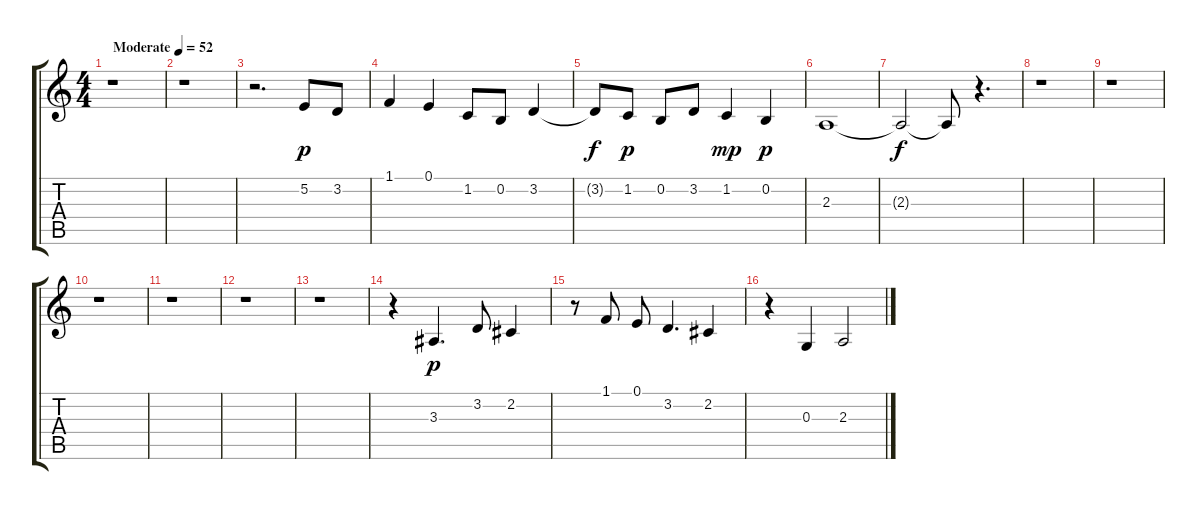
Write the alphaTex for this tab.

\track "" {instrument englishhorn}
\staff {score tabs}
\tuning (E4 B3 G3 D3 A2 E2) {hide}
\ts (4 4)
\tempo (52 "Moderate")
\clef g2
\ks c
r.1{dy p instrument englishhorn} |
r.1 |
r.2{d} 5.2.8 3.2.8 |
1.1.4 0.1.4 1.2.8 0.2.8 3.2.4 |
3.2{t}.8{dy f} 1.2.8{dy p} 0.2.8 3.2.8 1.2.4{dy mp} 0.2.4{dy p} |
2.3.1 |
2.3{t}.2{dy f} 2.3{t}.8 r.4{d} |
r.1 |
r.1 |
r.1 |
r.1 |
r.1 |
r.1 |
r.4 3.3.4{d dy p} 3.2.8 2.2.4 |
r.8 1.1.8 0.1.8 3.2.4{d} 2.2.4 |
r.4 0.3.4 2.3.2
